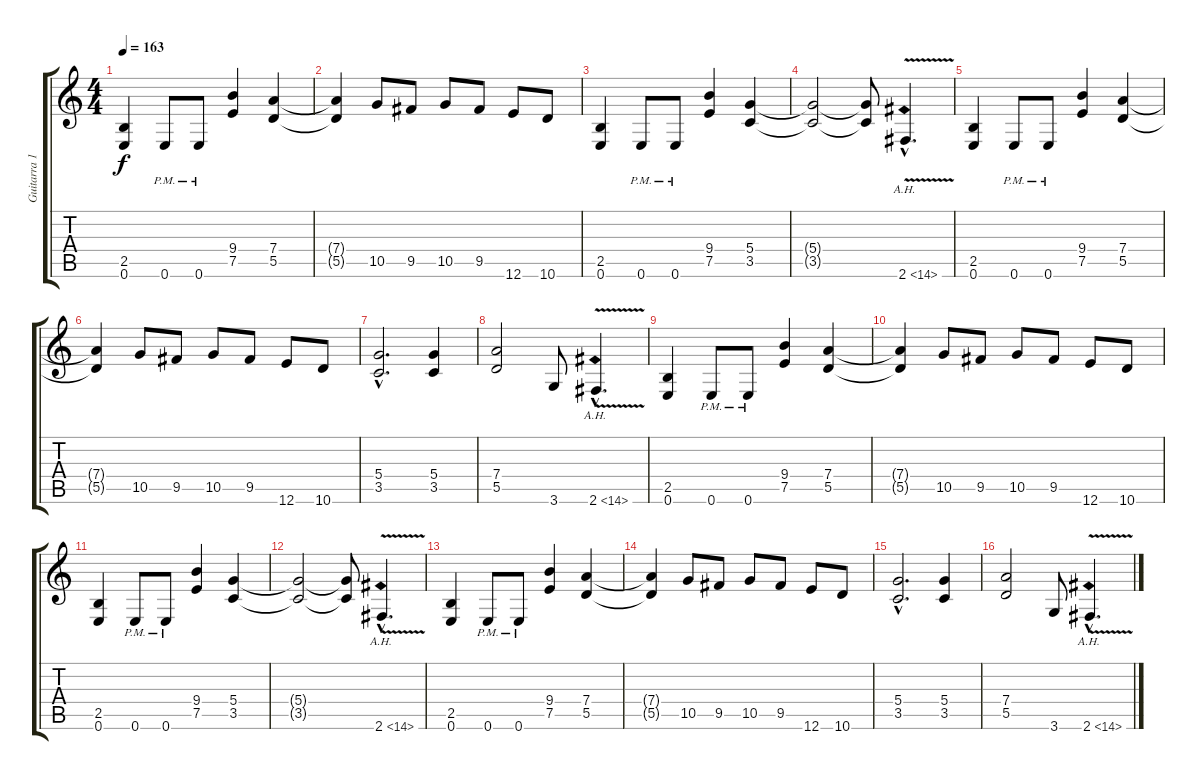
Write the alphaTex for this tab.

\track ("Guitarra 1" "Guitarra 1") {instrument distortionguitar}
\staff {score tabs}
\tuning (E4 B3 G3 D3 A2 E2) {hide}
\ts (4 4)
\tempo 163
\clef g2
\ks c
(2.5 0.6).4{dy f instrument distortionguitar} 0.6{pm}.8 0.6{pm}.8 (9.4 7.5).4 (7.4 5.5).4 |
(7.4{t} 5.5{t}).4 10.5.8 9.5.8 10.5.8 9.5.8 12.6.8 10.6.8 |
(2.5 0.6).4 0.6{pm}.8 0.6{pm}.8 (9.4 7.5).4 (5.4 3.5).4 |
(5.4{t} 3.5{t}).2 (5.4{t} 3.5{t}).8 2.6{ah 12 v hac}.4{d instrument guitarharmonics} |
(2.5 0.6).4{instrument distortionguitar} 0.6{pm}.8 0.6{pm}.8 (9.4 7.5).4 (7.4 5.5).4 |
(7.4{t} 5.5{t}).4 10.5.8 9.5.8 10.5.8 9.5.8 12.6.8 10.6.8 |
(5.4{hac} 3.5{hac}).2{d} (5.4 3.5).4 |
(7.4 5.5).2 3.6.8 2.6{ah 12 v hac}.4{d instrument guitarharmonics} |
(2.5 0.6).4{instrument distortionguitar} 0.6{pm}.8 0.6{pm}.8 (9.4 7.5).4 (7.4 5.5).4 |
(7.4{t} 5.5{t}).4 10.5.8 9.5.8 10.5.8 9.5.8 12.6.8 10.6.8 |
(2.5 0.6).4 0.6{pm}.8 0.6{pm}.8 (9.4 7.5).4 (5.4 3.5).4 |
(5.4{t} 3.5{t}).2 (5.4{t} 3.5{t}).8 2.6{ah 12 v hac}.4{d instrument guitarharmonics} |
(2.5 0.6).4{instrument distortionguitar} 0.6{pm}.8 0.6{pm}.8 (9.4 7.5).4 (7.4 5.5).4 |
(7.4{t} 5.5{t}).4 10.5.8 9.5.8 10.5.8 9.5.8 12.6.8 10.6.8 |
(5.4{hac} 3.5{hac}).2{d} (5.4 3.5).4 |
(7.4 5.5).2 3.6.8 2.6{ah 12 v hac}.4{d instrument guitarharmonics}
